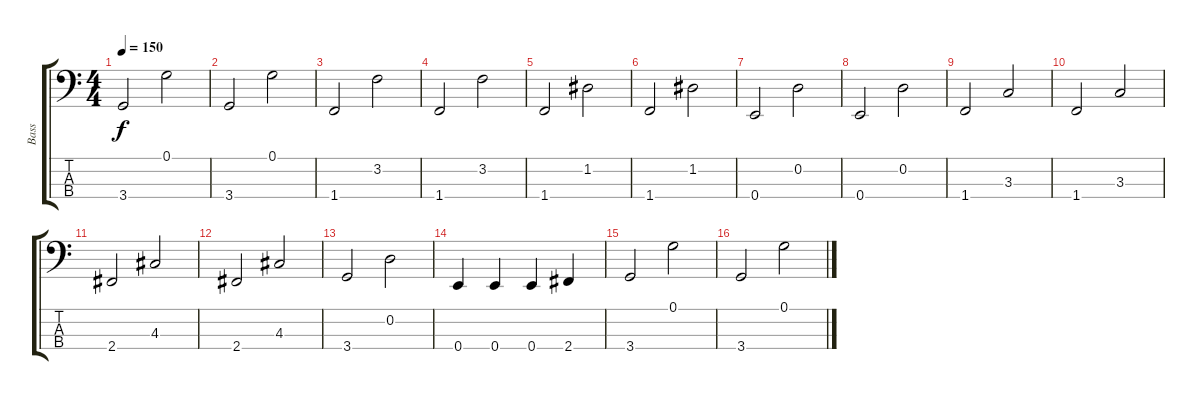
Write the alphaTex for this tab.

\track ("Bass" "Bass") {instrument electricbassfinger}
\staff {score tabs}
\tuning (G2 D2 A1 E1) {hide}
\ts (4 4)
\tempo 150
\clef f4
\ks c
3.4.2{dy f instrument electricbassfinger} 0.1.2 |
3.4.2 0.1.2 |
1.4.2 3.2.2 |
1.4.2 3.2.2 |
1.4.2 1.2.2 |
1.4.2 1.2.2 |
0.4.2 0.2.2 |
0.4.2 0.2.2 |
1.4.2 3.3.2 |
1.4.2 3.3.2 |
2.4.2 4.3.2 |
2.4.2 4.3.2 |
3.4.2 0.2.2 |
0.4.4 0.4.4 0.4.4 2.4.4 |
3.4.2 0.1.2 |
3.4.2 0.1.2
